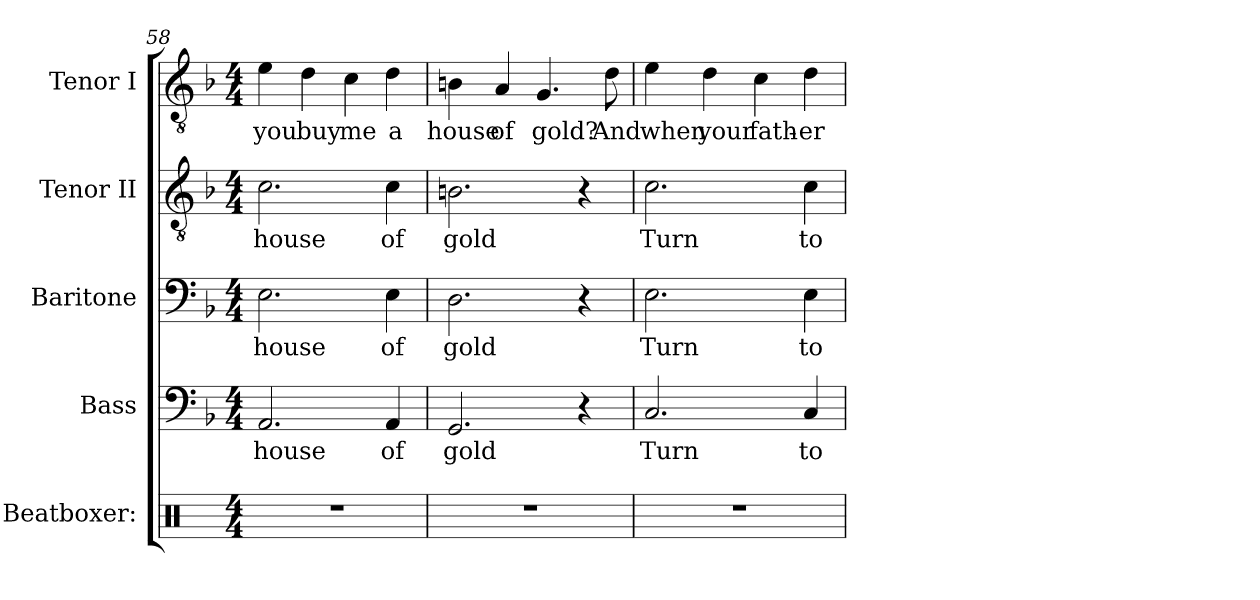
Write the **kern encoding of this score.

**kern	**kern	**text	**kern	**text	**kern	**text	**kern	**text
*part5	*part4	*part4	*part3	*part3	*part2	*part2	*part1	*part1
*staff5	*staff4	*staff4	*staff3	*staff3	*staff2	*staff2	*staff1	*staff1
*I"Beatboxer:	*I"Bass	*	*I"Baritone	*	*I"Tenor II	*	*I"Tenor I	*
*I'BOX.	*I'B.	*	*I'BT.	*	*I'TII.	*	*I'TI.	*
!!LO:PB:g=z
*clefX	*clefF4	*	*clefF4	*	*clefGv2	*	*clefGv2	*
*k[]	*k[b-]	*	*k[b-]	*	*k[b-]	*	*k[b-]	*
*M4/4	*M4/4	*	*M4/4	*	*M4/4	*	*M4/4	*
=58	=58	=58	=58	=58	=58	=58	=58	=58
1r	2.AA/	house	2.E\	house	2.c\	house	4e\	you
.	.	.	.	.	.	.	4d\	buy
.	.	.	.	.	.	.	4c\	me
.	4AA/	of	4E\	of	4c\	of	4d\	a
=59	=59	=59	=59	=59	=59	=59	=59	=59
1r	2.GG/	gold	2.D\	gold	2.Bn\	gold	4Bn\	house
.	.	.	.	.	.	.	4A/	of
.	.	.	.	.	.	.	4.G/	gold?
.	4r	.	4r	.	4r	.	.	.
.	.	.	.	.	.	.	8d\	And
=60	=60	=60	=60	=60	=60	=60	=60	=60
1r	2.C/	Turn	2.E\	Turn	2.c\	Turn	4e\	when
.	.	.	.	.	.	.	4d\	your
.	.	.	.	.	.	.	4c\	fath-
.	4C/	to	4E\	to	4c\	to	4d\	-er
=	=	=	=	=	=	=	=	=
*-	*-	*-	*-	*-	*-	*-	*-	*-
